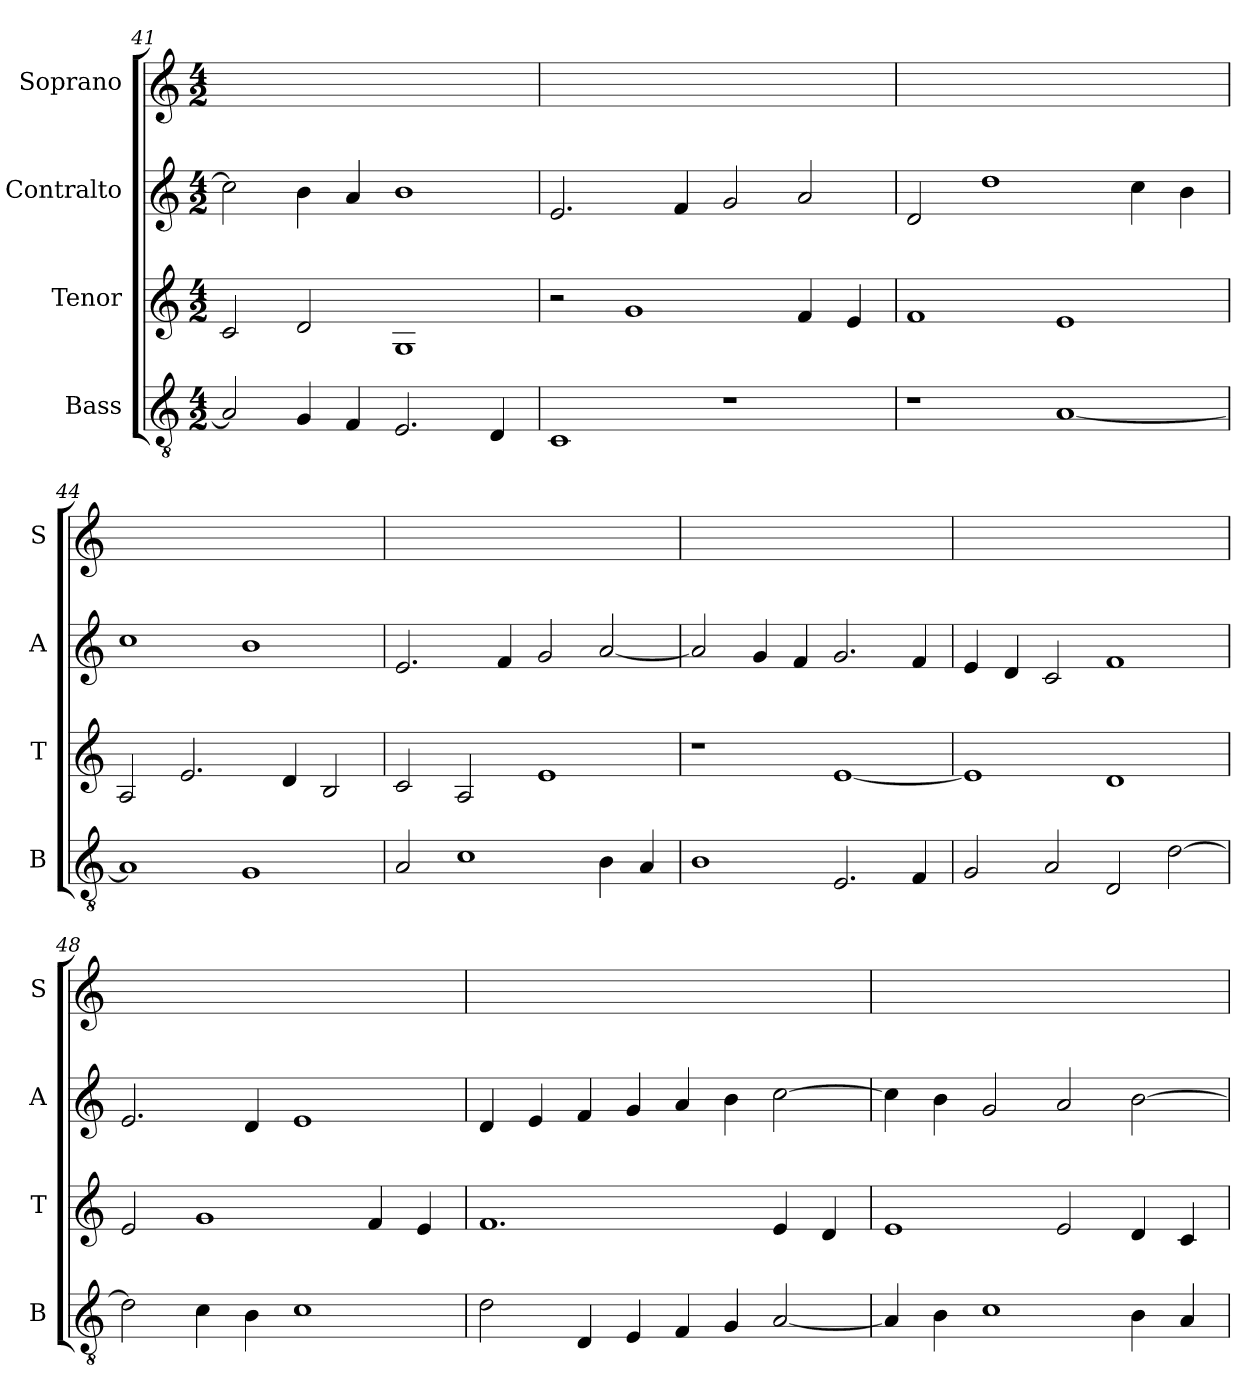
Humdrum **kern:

**kern	**kern	**kern	**kern
*part4	*part3	*part2	*part1
*staff4	*staff3	*staff2	*staff1
*I"Bass	*I"Tenor	*I"Contralto	*I"Soprano
*I'B	*I'T	*I'A	*I'S
*clefGv2	*clefG2	*clefG2	*clefG2
*k[]	*k[]	*k[]	*k[]
*E:phr	*E:phr	*E:phr	*E:phr
*M4/2	*M4/2	*M4/2	*M4/2
=41	=41	=41	=41
2A]	2c	2cc]	0ryy
4G	2d	4b	.
4F	.	4a	.
2.E	1G	1b	.
4D	.	.	.
=42	=42	=42	=42
1C	2r	2.e	0ryy
.	1g	.	.
.	.	4f	.
1r	.	2g	.
.	4f	2a	.
.	4e	.	.
=43	=43	=43	=43
1r	1f	2d	0ryy
.	.	1dd	.
[1A	1e	.	.
.	.	4cc	.
.	.	4b	.
=44	=44	=44	=44
1A]	2A	1cc	0ryy
.	2.e	.	.
1G	.	1b	.
.	4d	.	.
.	2B	.	.
=45	=45	=45	=45
2A	2c	2.e	0ryy
1c	2A	.	.
.	.	4f	.
.	1e	2g	.
4B	.	[2a	.
4A	.	.	.
=46	=46	=46	=46
1B	1r	2a]	0ryy
.	.	4g	.
.	.	4f	.
2.E	[1e	2.g	.
4F	.	4f	.
=47	=47	=47	=47
2G	1e]	4e	0ryy
.	.	4d	.
2A	.	2c	.
2D	1d	1f	.
[2d	.	.	.
=48	=48	=48	=48
2d]	2e	2.e	0ryy
4c	1g	.	.
4B	.	4d	.
1c	.	1e	.
.	4f	.	.
.	4e	.	.
=49	=49	=49	=49
2d	1.f	4d	0ryy
.	.	4e	.
4D	.	4f	.
4E	.	4g	.
4F	.	4a	.
4G	.	4b	.
[2A	4e	[2cc	.
.	4d	.	.
=50	=50	=50	=50
4A]	1e	4cc]	0ryy
4B	.	4b	.
1c	.	2g	.
.	2e	2a	.
4B	4d	[2b	.
4A	4c	.	.
=	=	=	=
*-	*-	*-	*-
